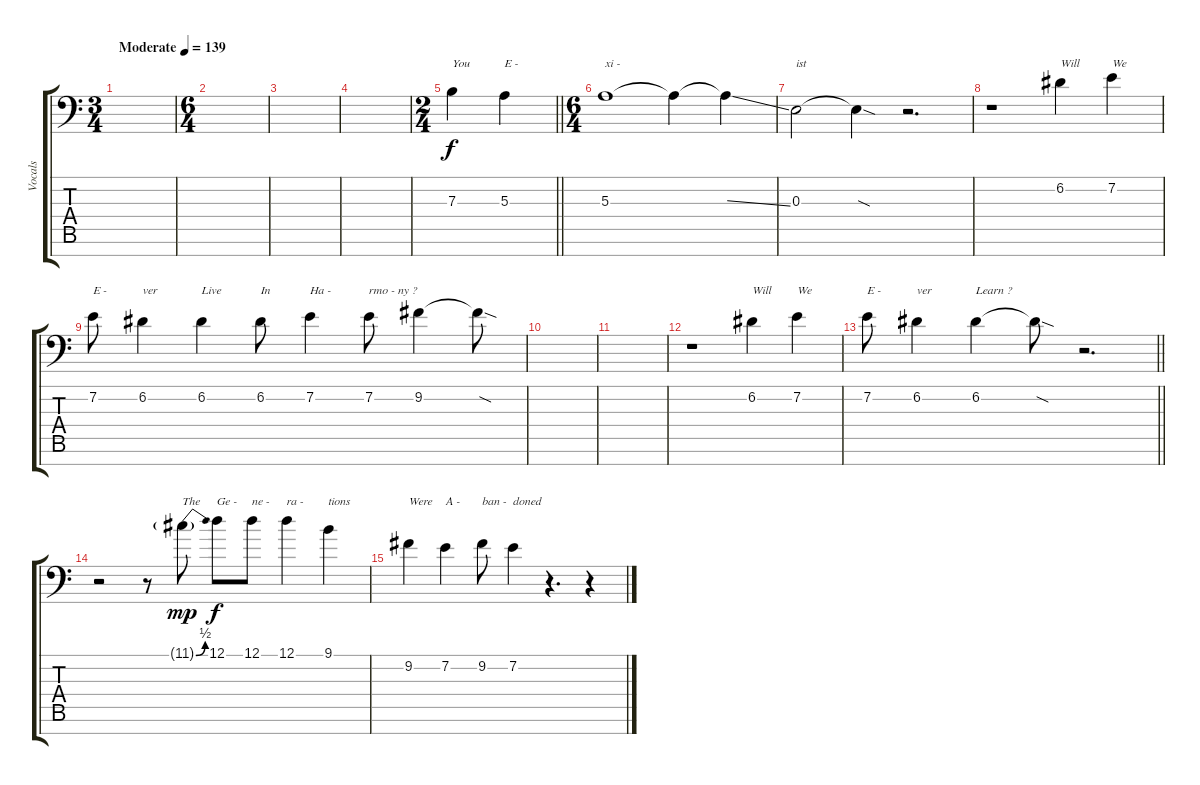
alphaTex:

\track ("Vocals" "Vocals") {instrument bassoon}
\staff {score tabs}
\tuning (D4 A3 E3 D3 A2 E2 A1) {hide}
\ts (3 4)
\section ("" "")
\tempo (139 "Moderate")
\clef f4
\ks c
|
\ts (6 4)
|
|
|
\ts (2 4)
\barLineRight lightlight
7.3.4{txt "You"} 5.3.4{txt "E - "} |
\ts (6 4)
\section ("" "")
5.3.1{txt "xi - "} 5.3{t}.4 5.3{ss t}.4 |
0.3.2{txt "ist"} 0.3{sod t}.4 r.2{d} |
r.1 6.2.4{txt "Will"} 7.2.4{txt "We"} |
7.2.8{txt "E - "} 6.2.4{txt "ver"} 6.2.4{txt "Live"} 6.2.8{txt "In"} 7.2.4{txt "Ha - "} 7.2.8{txt "rmo - ny ?"} 9.2.4 9.2{sod t}.8 |
|
|
r.1 6.2.4{txt "Will"} 7.2.4{txt "We"} |
\barLineRight lightlight
7.2.8{txt "E - "} 6.2.4{txt "ver"} 6.2.4{txt "Learn ?"} 6.2{sod t}.8 r.2{d} |
\section ("" "")
r.2{volume 10} r.8 11.1{be (bend 0 0 60 2) g}.8{txt "The" dy mp} 12.1.8{txt "Ge - " dy f} 12.1.8{txt "ne - "} 12.1.4{txt "ra - "} 9.1.4{txt "tions"} |
9.2.4{txt "Were"} 7.2.4{txt "A - "} 9.2.8{txt "ban - "} 7.2.4{txt "doned"} r.4{d} r.4
